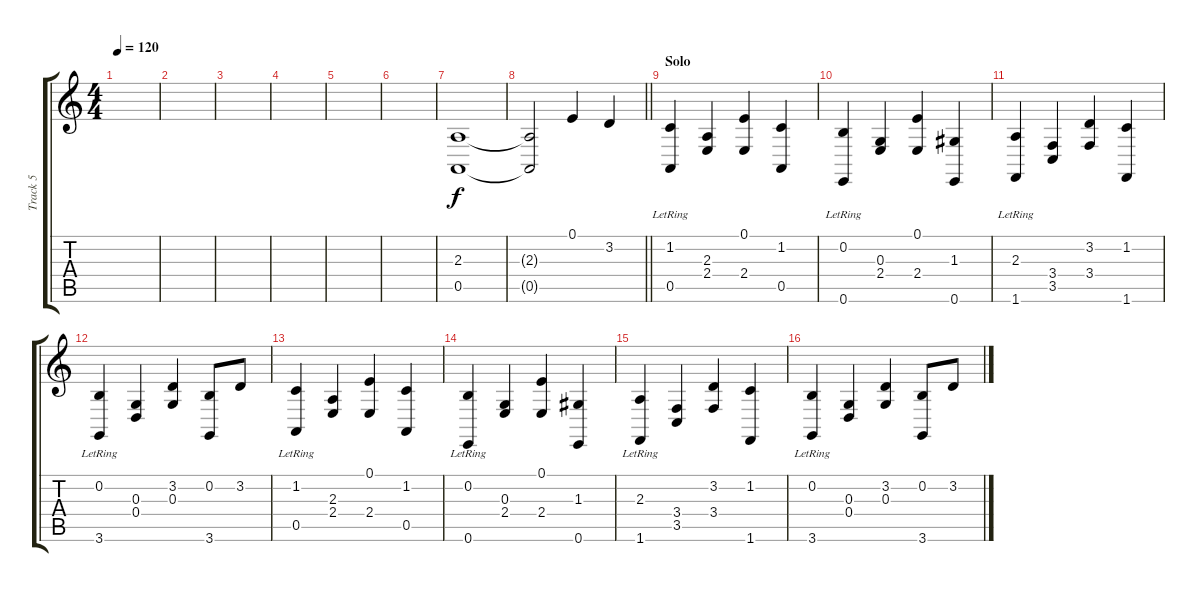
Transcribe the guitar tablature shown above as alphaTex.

\track ("Track 5" "Track 5") {instrument acousticgrandpiano}
\staff {score tabs}
\tuning (E4 B3 G3 D3 A2 E2) {hide}
\ts (4 4)
\tempo 120
\clef g2
\ks c
|
|
|
|
|
|
(2.3 0.5).1 |
\barLineRight lightlight
(2.3{t} 0.5{t}).2 0.1.4 3.2.4 |
\section ("" "Solo")
(1.2 0.5{lr}).4 (2.3 2.4).4 (0.1 2.4).4 (1.2 0.5).4 |
(0.2 0.6{lr}).4 (0.3 2.4).4 (0.1 2.4).4 (1.3 0.6).4 |
(2.3 1.6{lr}).4 (3.4 3.5).4 (3.2 3.4).4 (1.2 1.6).4 |
(0.2 3.6{lr}).4 (0.3 0.4).4 (3.2 0.3).4 (0.2 3.6).8 3.2.8 |
(1.2 0.5{lr}).4 (2.3 2.4).4 (0.1 2.4).4 (1.2 0.5).4 |
(0.2 0.6{lr}).4 (0.3 2.4).4 (0.1 2.4).4 (1.3 0.6).4 |
(2.3 1.6{lr}).4 (3.4 3.5).4 (3.2 3.4).4 (1.2 1.6).4 |
(0.2 3.6{lr}).4 (0.3 0.4).4 (3.2 0.3).4 (0.2 3.6).8 3.2.8
